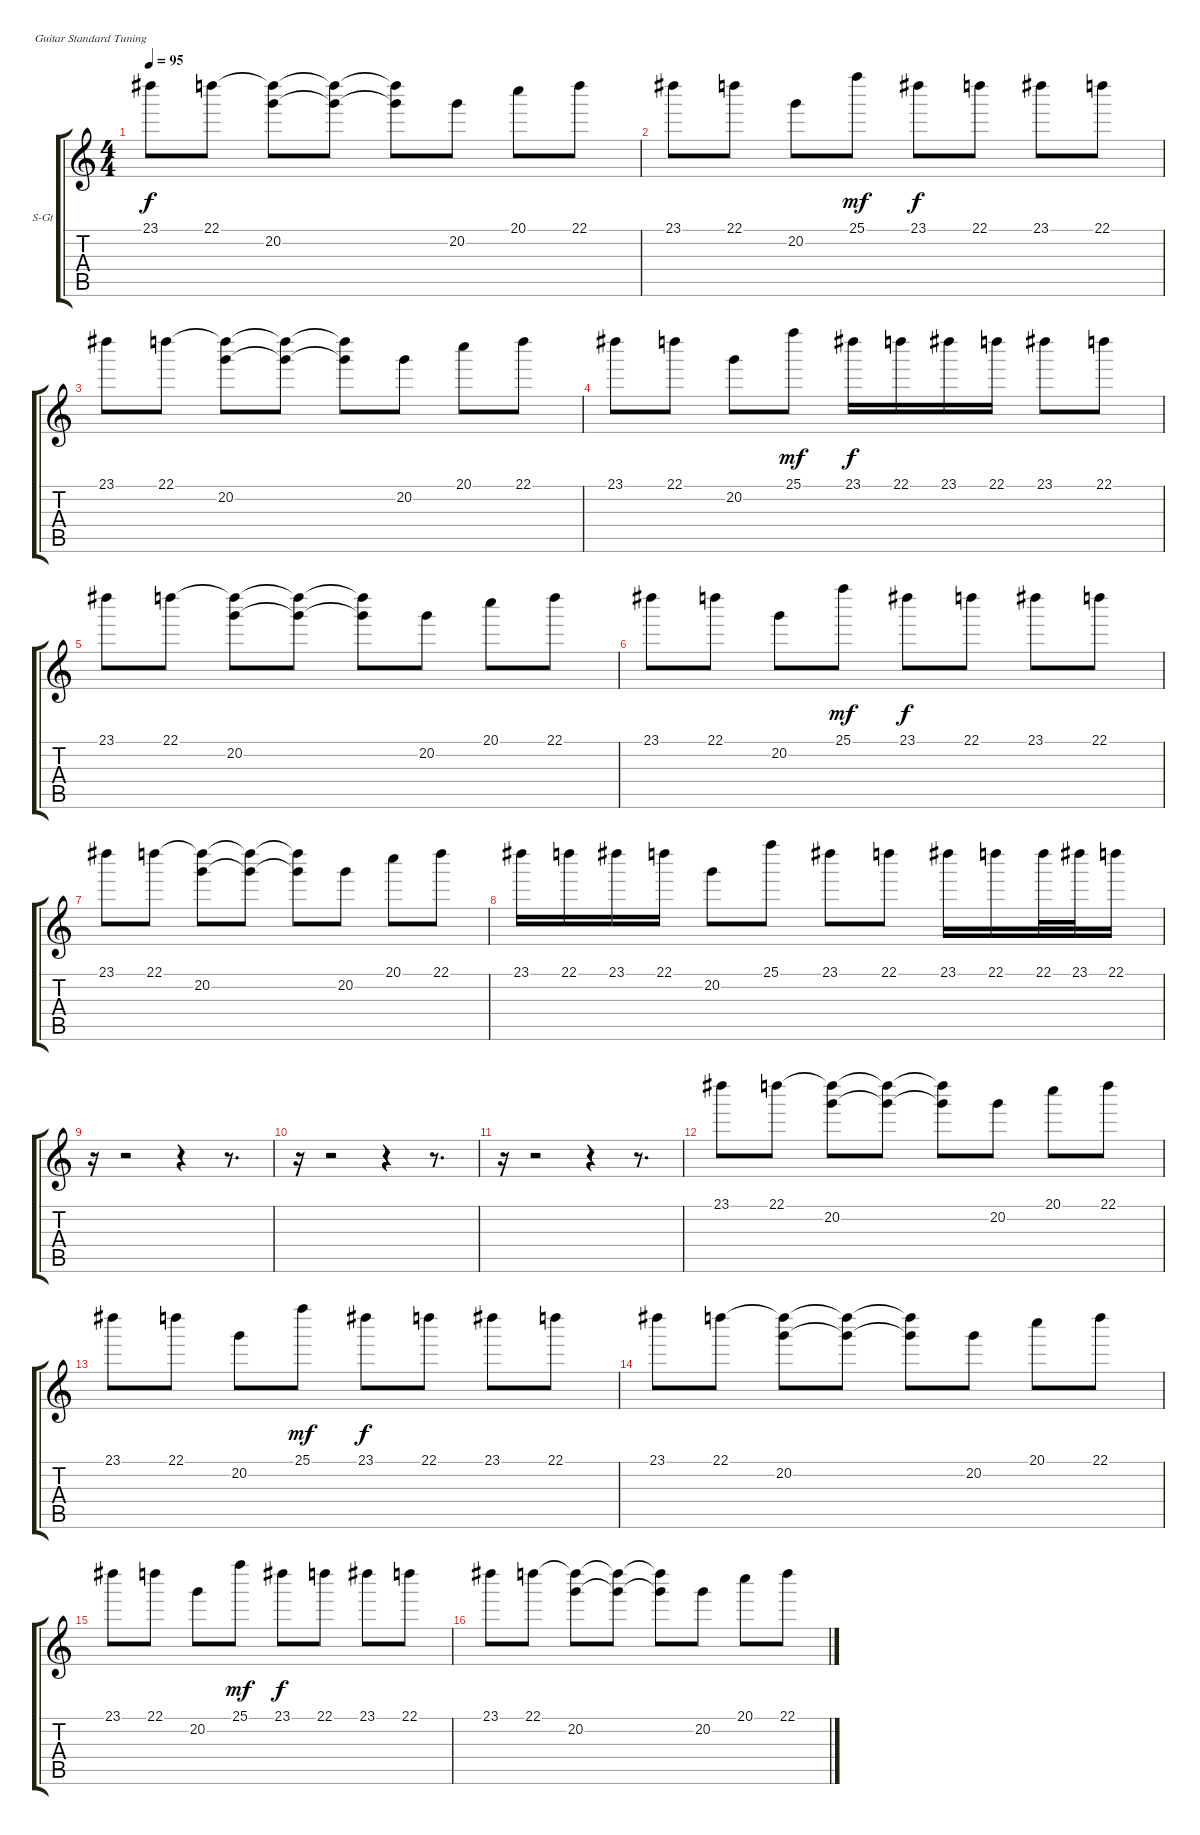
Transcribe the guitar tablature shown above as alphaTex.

\bracketExtendMode groupsimilarinstruments
\firstSystemTrackNameOrientation horizontal
\otherSystemsTrackNameOrientation horizontal
\track ("Äîðîæêà 1" "S-Gt") {instrument acousticgrandpiano}
\staff {score tabs}
\tuning (E4 B3 G3 D3 A2 E2)
\displaytranspose 12
\ts (4 4)
\tempo 95
\clef g2
\ks c
23.1.8{dy f} 22.1.8 (20.2 22.1{t}).8 (22.1{t} 20.2{t}).8 (22.1{t} 20.2{t}).8 20.2.8 20.1.8 22.1.8 |
23.1.8 22.1.8 20.2.8 25.1.8{dy mf} 23.1.8{dy f} 22.1.8 23.1.8 22.1.8 |
23.1.8 22.1.8 (20.2 22.1{t}).8 (22.1{t} 20.2{t}).8 (22.1{t} 20.2{t}).8 20.2.8 20.1.8 22.1.8 |
23.1.8 22.1.8 20.2.8 25.1.8{dy mf} 23.1.16{dy f} 22.1.16 23.1.16 22.1.16 23.1.8 22.1.8 |
23.1.8 22.1.8 (20.2 22.1{t}).8 (22.1{t} 20.2{t}).8 (22.1{t} 20.2{t}).8 20.2.8 20.1.8 22.1.8 |
23.1.8 22.1.8 20.2.8 25.1.8{dy mf} 23.1.8{dy f} 22.1.8 23.1.8 22.1.8 |
23.1.8 22.1.8 (20.2 22.1{t}).8 (22.1{t} 20.2{t}).8 (22.1{t} 20.2{t}).8 20.2.8 20.1.8 22.1.8 |
23.1.16 22.1.16 23.1.16 22.1.16 20.2.8 25.1.8 23.1.8 22.1.8 23.1.16 22.1.16 22.1.32 23.1.32 22.1.16 |
r.16 r.2 r.4 r.8{d} |
r.16 r.2 r.4 r.8{d} |
r.16 r.2 r.4 r.8{d} |
23.1.8 22.1.8 (20.2 22.1{t}).8 (22.1{t} 20.2{t}).8 (22.1{t} 20.2{t}).8 20.2.8 20.1.8 22.1.8 |
23.1.8 22.1.8 20.2.8 25.1.8{dy mf} 23.1.8{dy f} 22.1.8 23.1.8 22.1.8 |
23.1.8 22.1.8 (20.2 22.1{t}).8 (22.1{t} 20.2{t}).8 (22.1{t} 20.2{t}).8 20.2.8 20.1.8 22.1.8 |
23.1.8 22.1.8 20.2.8 25.1.8{dy mf} 23.1.8{dy f} 22.1.8 23.1.8 22.1.8 |
23.1.8 22.1.8 (20.2 22.1{t}).8 (22.1{t} 20.2{t}).8 (22.1{t} 20.2{t}).8 20.2.8 20.1.8 22.1.8
